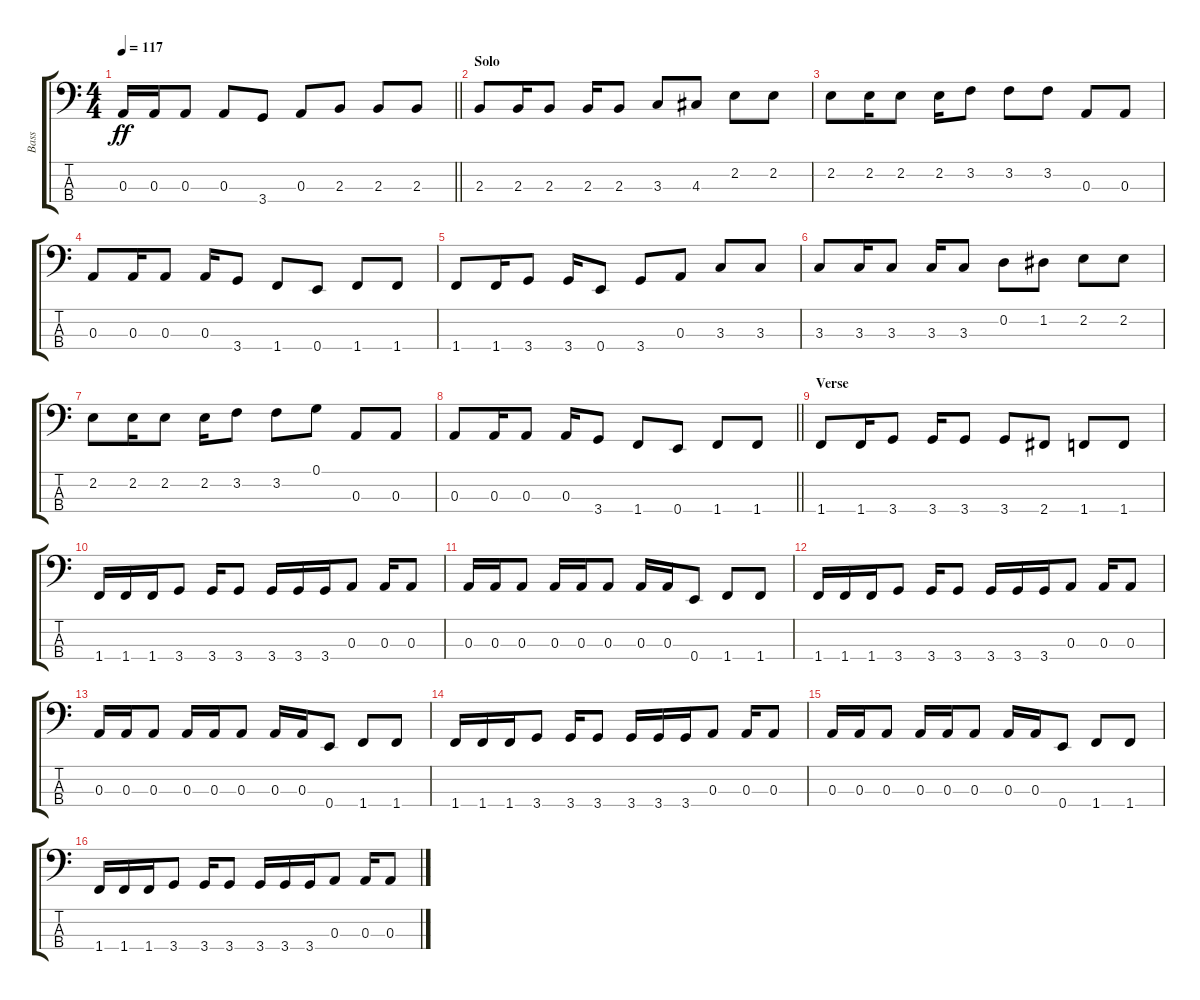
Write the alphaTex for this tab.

\track ("Bass" "Bass") {instrument electricbasspick}
\staff {score tabs}
\tuning (G2 D2 A1 E1) {hide}
\ts (4 4)
\tempo 117
\clef f4
\barLineRight lightlight
\ks c
0.3.16{dy ff} 0.3.16 0.3.8 0.3.8 3.4.8 0.3.8 2.3.8 2.3.8 2.3.8 |
\section ("" "Solo")
2.3.8 2.3.16 2.3.8 2.3.16 2.3.8 3.3.8 4.3.8 2.2.8 2.2.8 |
2.2.8 2.2.16 2.2.8 2.2.16 3.2.8 3.2.8 3.2.8 0.3.8 0.3.8 |
0.3.8 0.3.16 0.3.8 0.3.16 3.4.8 1.4.8 0.4.8 1.4.8 1.4.8 |
1.4.8 1.4.16 3.4.8 3.4.16 0.4.8 3.4.8 0.3.8 3.3.8 3.3.8 |
3.3.8 3.3.16 3.3.8 3.3.16 3.3.8 0.2.8 1.2.8 2.2.8 2.2.8 |
2.2.8 2.2.16 2.2.8 2.2.16 3.2.8 3.2.8 0.1.8 0.3.8 0.3.8 |
\barLineRight lightlight
0.3.8 0.3.16 0.3.8 0.3.16 3.4.8 1.4.8 0.4.8 1.4.8 1.4.8 |
\section ("" "Verse")
1.4.8 1.4.16 3.4.8 3.4.16 3.4.8 3.4.8 2.4.8 1.4.8 1.4.8 |
1.4.16 1.4.16 1.4.16 3.4.8 3.4.16 3.4.8 3.4.16 3.4.16 3.4.16 0.3.8 0.3.16 0.3.8 |
0.3.16 0.3.16 0.3.8 0.3.16 0.3.16 0.3.8 0.3.16 0.3.16 0.4.8 1.4.8 1.4.8 |
1.4.16 1.4.16 1.4.16 3.4.8 3.4.16 3.4.8 3.4.16 3.4.16 3.4.16 0.3.8 0.3.16 0.3.8 |
0.3.16 0.3.16 0.3.8 0.3.16 0.3.16 0.3.8 0.3.16 0.3.16 0.4.8 1.4.8 1.4.8 |
1.4.16 1.4.16 1.4.16 3.4.8 3.4.16 3.4.8 3.4.16 3.4.16 3.4.16 0.3.8 0.3.16 0.3.8 |
0.3.16 0.3.16 0.3.8 0.3.16 0.3.16 0.3.8 0.3.16 0.3.16 0.4.8 1.4.8 1.4.8 |
1.4.16 1.4.16 1.4.16 3.4.8 3.4.16 3.4.8 3.4.16 3.4.16 3.4.16 0.3.8 0.3.16 0.3.8
